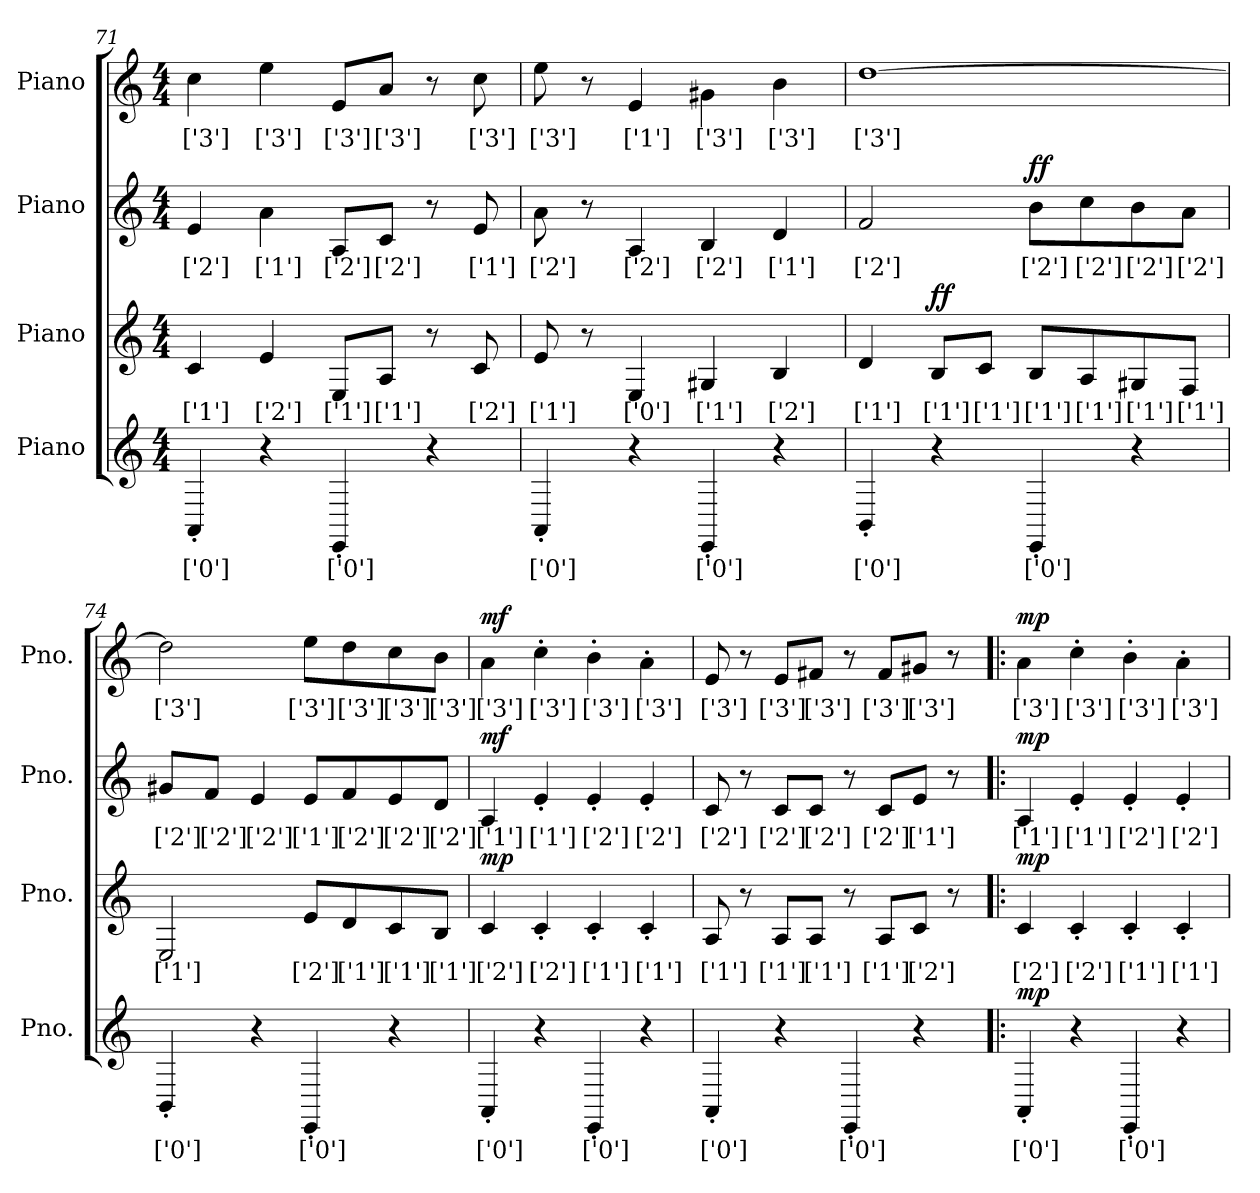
**kern	**text	**dynam	**kern	**text	**dynam	**kern	**text	**dynam	**kern	**text	**dynam
*part4	*part4	*part4	*part3	*part3	*part3	*part2	*part2	*part2	*part1	*part1	*part1
*staff4	*staff4	*staff4	*staff3	*staff3	*staff3	*staff2	*staff2	*staff2	*staff1	*staff1	*staff1
*I"Piano	*	*	*I"Piano	*	*	*I"Piano	*	*	*I"Piano	*	*
*I'Pno.	*	*	*I'Pno.	*	*	*I'Pno.	*	*	*I'Pno.	*	*
!!LO:LB:g=z
*clefG2	*	*	*clefG2	*	*	*clefG2	*	*	*clefG2	*	*
*k[]	*	*	*k[]	*	*	*k[]	*	*	*k[]	*	*
*M4/4	*	*	*M4/4	*	*	*M4/4	*	*	*M4/4	*	*
=71	=71	=71	=71	=71	=71	=71	=71	=71	=71	=71	=71
4AA'i/	['0']	.	4cj/	['1']	.	4eZ/	['2']	.	4ccV\	['3']	.
4r	.	.	4eZ/	['2']	.	4aj\	['1']	.	4eeV\	['3']	.
4EE'i/	['0']	.	8Ej/L	['1']	.	8AZ/L	['2']	.	8eV/L	['3']	.
.	.	.	8Aj/J	['1']	.	8cZ/J	['2']	.	8aV/J	['3']	.
4r	.	.	8r	.	.	8r	.	.	8r	.	.
.	.	.	8cZ/	['2']	.	8ej/	['1']	.	8ccV\	['3']	.
=72	=72	=72	=72	=72	=72	=72	=72	=72	=72	=72	=72
4AA'i/	['0']	.	8ej/	['1']	.	8aZ\	['2']	.	8eeV\	['3']	.
.	.	.	8r	.	.	8r	.	.	8r	.	.
4r	.	.	4Ei/	['0']	.	4AZ/	['2']	.	4ej/	['1']	.
4EE'i/	['0']	.	4G#Xj/	['1']	.	4BZ/	['2']	.	4g#XV\	['3']	.
4r	.	.	4BZ/	['2']	.	4dj/	['1']	.	4bV\	['3']	.
=73	=73	=73	=73	=73	=73	=73	=73	=73	=73	=73	=73
4BB'i/	['0']	.	4dj/	['1']	.	2fZ/	['2']	.	[1ddV	['3']	.
!	!	!	!	!	!LO:DY:b	!	!	!	!	!	!
4r	.	.	8Bj/L	['1']	ff	.	.	.	.	.	.
.	.	.	8cj/J	['1']	.	.	.	.	.	.	.
!	!	!	!	!	!	!	!	!LO:DY:b	!	!	!
4EE'i/	['0']	.	8Bj/L	['1']	.	8bZ\L	['2']	ff	.	.	.
.	.	.	8Aj/	['1']	.	8ccZ\	['2']	.	.	.	.
4r	.	.	8G#Xj/	['1']	.	8bZ\	['2']	.	.	.	.
.	.	.	8Fj/J	['1']	.	8aZ\J	['2']	.	.	.	.
=74	=74	=74	=74	=74	=74	=74	=74	=74	=74	=74	=74
4BB'i/	['0']	.	2Ej/	['1']	.	8g#XZ/L	['2']	.	2ddV\]	['3']	.
.	.	.	.	.	.	8fZ/J	['2']	.	.	.	.
4r	.	.	.	.	.	4eZ/	['2']	.	.	.	.
4EE'i/	['0']	.	8eZ/L	['2']	.	8ej/L	['1']	.	8eeV\L	['3']	.
.	.	.	8dj/	['1']	.	8fZ/	['2']	.	8ddV\	['3']	.
4r	.	.	8cj/	['1']	.	8eZ/	['2']	.	8ccV\	['3']	.
.	.	.	8Bj/J	['1']	.	8dZ/J	['2']	.	8bV\J	['3']	.
=75	=75	=75	=75	=75	=75	=75	=75	=75	=75	=75	=75
!	!	!	!	!	!LO:DY:b	!	!	!LO:DY:b	!	!	!LO:DY:b
4AA'i/	['0']	.	4cZ/	['2']	mp	4Aj/	['1']	mf	4aV\	['3']	mf
4r	.	.	4c'Z/	['2']	.	4e'j/	['1']	.	4cc'V\	['3']	.
4EE'i/	['0']	.	4c'j/	['1']	.	4e'Z/	['2']	.	4b'V\	['3']	.
4r	.	.	4c'j/	['1']	.	4e'Z/	['2']	.	4a'V\	['3']	.
!!LO:PB:g=z
=76	=76	=76	=76	=76	=76	=76	=76	=76	=76	=76	=76
4AA'i/	['0']	.	8Aj/	['1']	.	8cZ/	['2']	.	8eV/	['3']	.
.	.	.	8r	.	.	8r	.	.	8r	.	.
4r	.	.	8Aj/L	['1']	.	8cZ/L	['2']	.	8eV/L	['3']	.
.	.	.	8Aj/J	['1']	.	8cZ/J	['2']	.	8f#XV/J	['3']	.
4EE'i/	['0']	.	8r	.	.	8r	.	.	8r	.	.
.	.	.	8Aj/L	['1']	.	8cZ/L	['2']	.	8f#V/L	['3']	.
4r	.	.	8cZ/J	['2']	.	8ej/J	['1']	.	8g#XV/J	['3']	.
.	.	.	8r	.	.	8r	.	.	8r	.	.
=77!|:	=77!|:	=77!|:	=77!|:	=77!|:	=77!|:	=77!|:	=77!|:	=77!|:	=77!|:	=77!|:	=77!|:
!	!	!LO:DY:b	!	!	!LO:DY:b	!	!	!LO:DY:b	!	!	!LO:DY:b
4AA'i/	['0']	mp	4cZ/	['2']	mp	4Aj/	['1']	mp	4aV\	['3']	mp
4r	.	.	4c'Z/	['2']	.	4e'j/	['1']	.	4cc'V\	['3']	.
4EE'i/	['0']	.	4c'j/	['1']	.	4e'Z/	['2']	.	4b'V\	['3']	.
4r	.	.	4c'j/	['1']	.	4e'Z/	['2']	.	4a'V\	['3']	.
=	=	=	=	=	=	=	=	=	=	=	=
*-	*-	*-	*-	*-	*-	*-	*-	*-	*-	*-	*-
